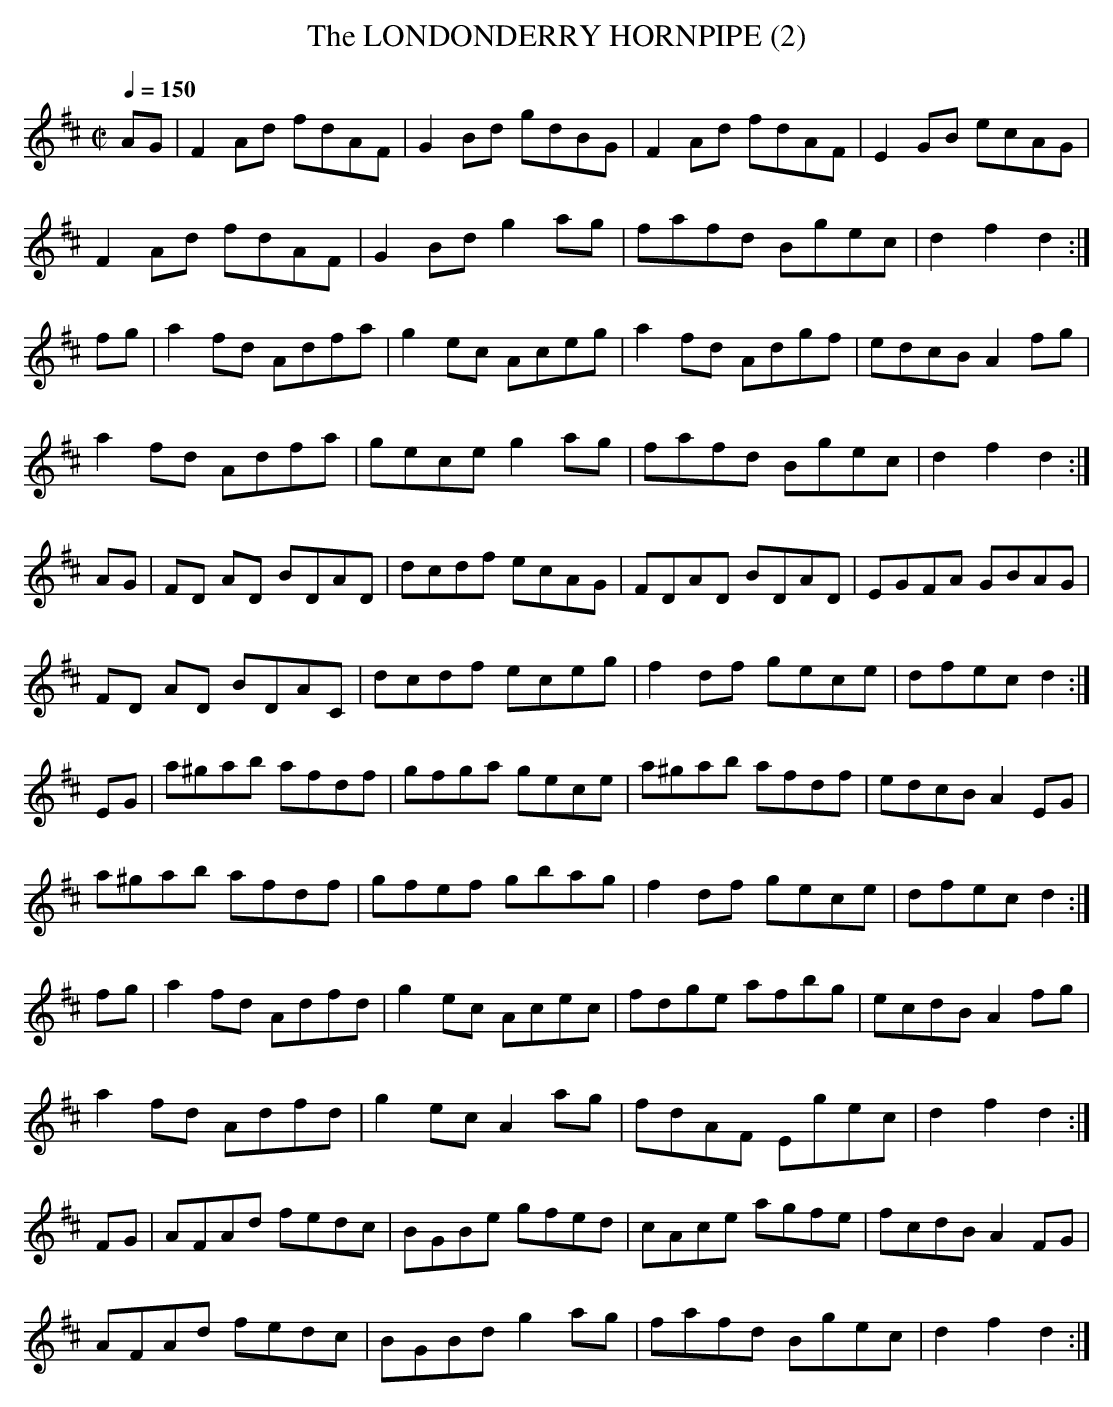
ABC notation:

X:1
T:LONDONDERRY HORNPIPE (2), The
Q:1/4=150
M:C|
L:1/8
K:D
AG|F2Ad fdAF|G2Bd gdBG|F2Ad fdAF|E2GB ecAG|
F2Ad fdAF|G2Bd g2ag|fafd Bgec|d2f2d2:|
fg|a2fd Adfa|g2ec Aceg|a2fd Adgf|edcB A2fg|
a2fd Adfa|gece g2ag|fafd Bgec|d2f2d2:|
AG|FD AD BDAD|dcdf ecAG|FDAD BDAD|EGFA GBAG|
FD AD BDAC|dcdf eceg|f2df gece|dfec d2:|
EG|a^gab afdf|gfga gece|a^gab afdf|edcB A2 EG|
a^gab afdf|gfef gbag|f2df gece|dfec d2:|
fg|a2fd Adfd|g2ec Acec|fdge afbg|ecdB A2fg|
a2fd Adfd|g2ec A2ag|fdAF Egec|d2f2d2:|
FG|AFAd fedc|BGBe gfed|cAce agfe|fcdB A2FG|
AFAd fedc|BGBd g2ag|fafd Bgec|d2f2d2:|
